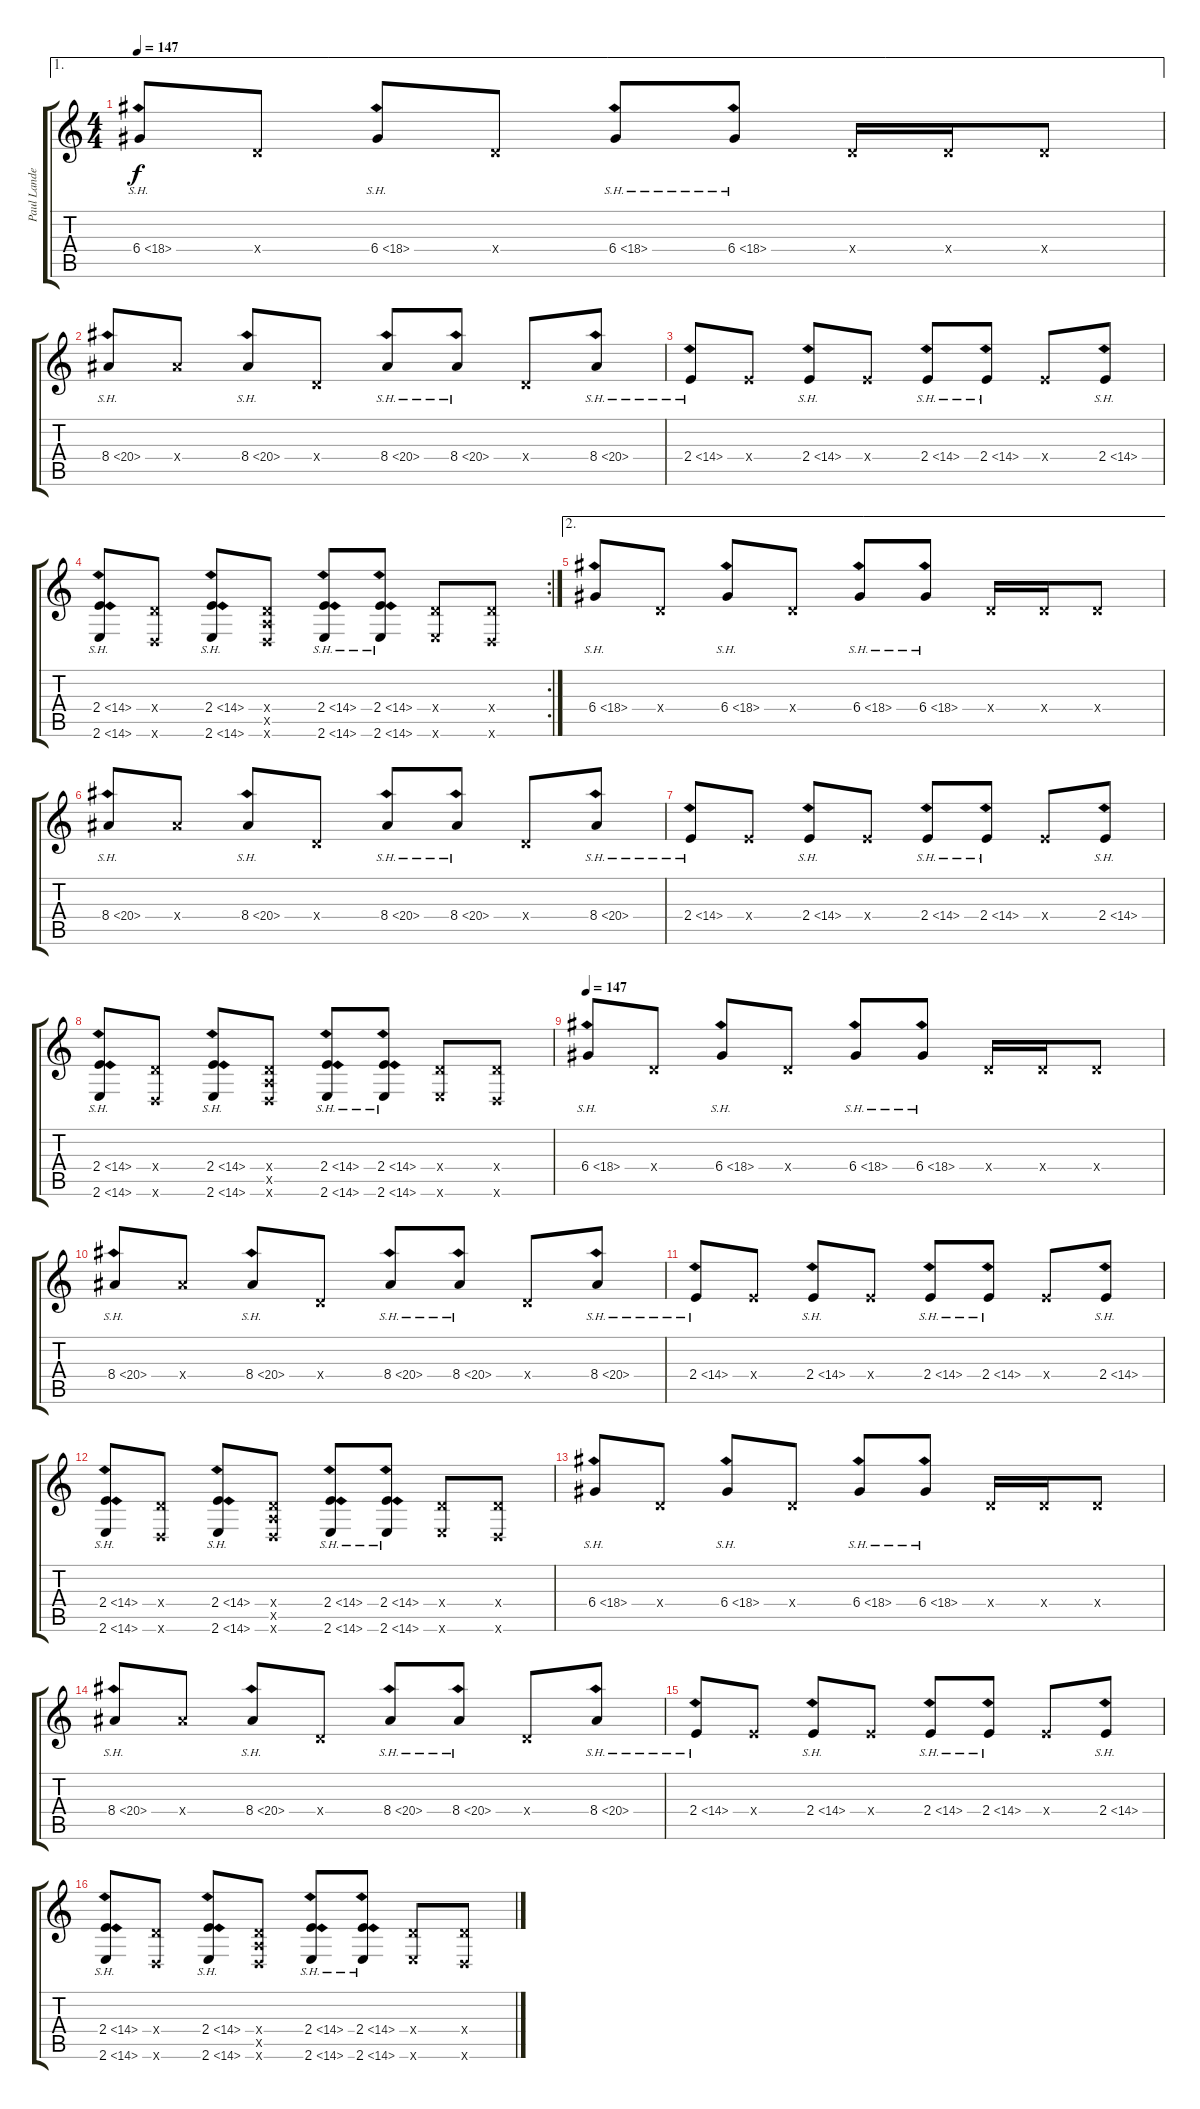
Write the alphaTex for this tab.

\track ("Paul Landers (Guitar 2)" "Paul Lande") {instrument distortionguitar}
\staff {score tabs}
\tuning (E4 B3 G3 D3 A2 D2) {hide}
\ae 1
\ts (4 4)
\tempo 147
\clef g2
\ks c
6.4{sh 12}.8{dy f} 0.4{x}.8 6.4{sh 12}.8 0.4{x}.8 6.4{sh 12}.8 6.4{sh 12}.8 0.4{x}.16 0.4{x}.16 0.4{x}.8 |
8.4{sh 12}.8 8.4{x}.8 8.4{sh 12}.8 0.4{x}.8 8.4{sh 12}.8 8.4{sh 12}.8 0.4{x}.8 8.4{sh 12}.8 |
2.4{sh 12}.8 2.4{x}.8 2.4{sh 12}.8 2.4{x}.8 2.4{sh 12}.8 2.4{sh 12}.8 2.4{x}.8 2.4{sh 12}.8 |
\rc 2
(2.4{sh 12} 2.6{sh 12}).8 (0.4{x} 0.6{x}).8 (2.4{sh 12} 2.6{sh 12}).8 (0.4{x} 0.5{x} 0.6{x}).8 (2.4{sh 12} 2.6{sh 12}).8 (2.4{sh 12} 2.6{sh 12}).8 (0.4{x} 2.6{x}).8 (0.4{x} 0.6{x}).8 |
\ae 2
6.4{sh 12}.8 0.4{x}.8 6.4{sh 12}.8 0.4{x}.8 6.4{sh 12}.8 6.4{sh 12}.8 0.4{x}.16 0.4{x}.16 0.4{x}.8 |
8.4{sh 12}.8 8.4{x}.8 8.4{sh 12}.8 0.4{x}.8 8.4{sh 12}.8 8.4{sh 12}.8 0.4{x}.8 8.4{sh 12}.8 |
2.4{sh 12}.8 2.4{x}.8 2.4{sh 12}.8 2.4{x}.8 2.4{sh 12}.8 2.4{sh 12}.8 2.4{x}.8 2.4{sh 12}.8 |
(2.4{sh 12} 2.6{sh 12}).8 (0.4{x} 0.6{x}).8 (2.4{sh 12} 2.6{sh 12}).8 (0.4{x} 0.5{x} 0.6{x}).8 (2.4{sh 12} 2.6{sh 12}).8 (2.4{sh 12} 2.6{sh 12}).8 (0.4{x} 2.6{x}).8 (0.4{x} 0.6{x}).8 |
\tempo 147
6.4{sh 12}.8{volume 11} 0.4{x}.8 6.4{sh 12}.8 0.4{x}.8 6.4{sh 12}.8 6.4{sh 12}.8 0.4{x}.16 0.4{x}.16 0.4{x}.8 |
8.4{sh 12}.8 8.4{x}.8 8.4{sh 12}.8 0.4{x}.8 8.4{sh 12}.8 8.4{sh 12}.8 0.4{x}.8 8.4{sh 12}.8 |
2.4{sh 12}.8 2.4{x}.8 2.4{sh 12}.8 2.4{x}.8 2.4{sh 12}.8 2.4{sh 12}.8 2.4{x}.8 2.4{sh 12}.8 |
(2.4{sh 12} 2.6{sh 12}).8 (0.4{x} 0.6{x}).8 (2.4{sh 12} 2.6{sh 12}).8 (0.4{x} 0.5{x} 0.6{x}).8 (2.4{sh 12} 2.6{sh 12}).8 (2.4{sh 12} 2.6{sh 12}).8 (0.4{x} 2.6{x}).8 (0.4{x} 0.6{x}).8 |
6.4{sh 12}.8 0.4{x}.8 6.4{sh 12}.8 0.4{x}.8 6.4{sh 12}.8 6.4{sh 12}.8 0.4{x}.16 0.4{x}.16 0.4{x}.8 |
8.4{sh 12}.8 8.4{x}.8 8.4{sh 12}.8 0.4{x}.8 8.4{sh 12}.8 8.4{sh 12}.8 0.4{x}.8 8.4{sh 12}.8 |
2.4{sh 12}.8 2.4{x}.8 2.4{sh 12}.8 2.4{x}.8 2.4{sh 12}.8 2.4{sh 12}.8 2.4{x}.8 2.4{sh 12}.8 |
(2.4{sh 12} 2.6{sh 12}).8 (0.4{x} 0.6{x}).8 (2.4{sh 12} 2.6{sh 12}).8 (0.4{x} 0.5{x} 0.6{x}).8 (2.4{sh 12} 2.6{sh 12}).8 (2.4{sh 12} 2.6{sh 12}).8 (0.4{x} 2.6{x}).8 (0.4{x} 0.6{x}).8
